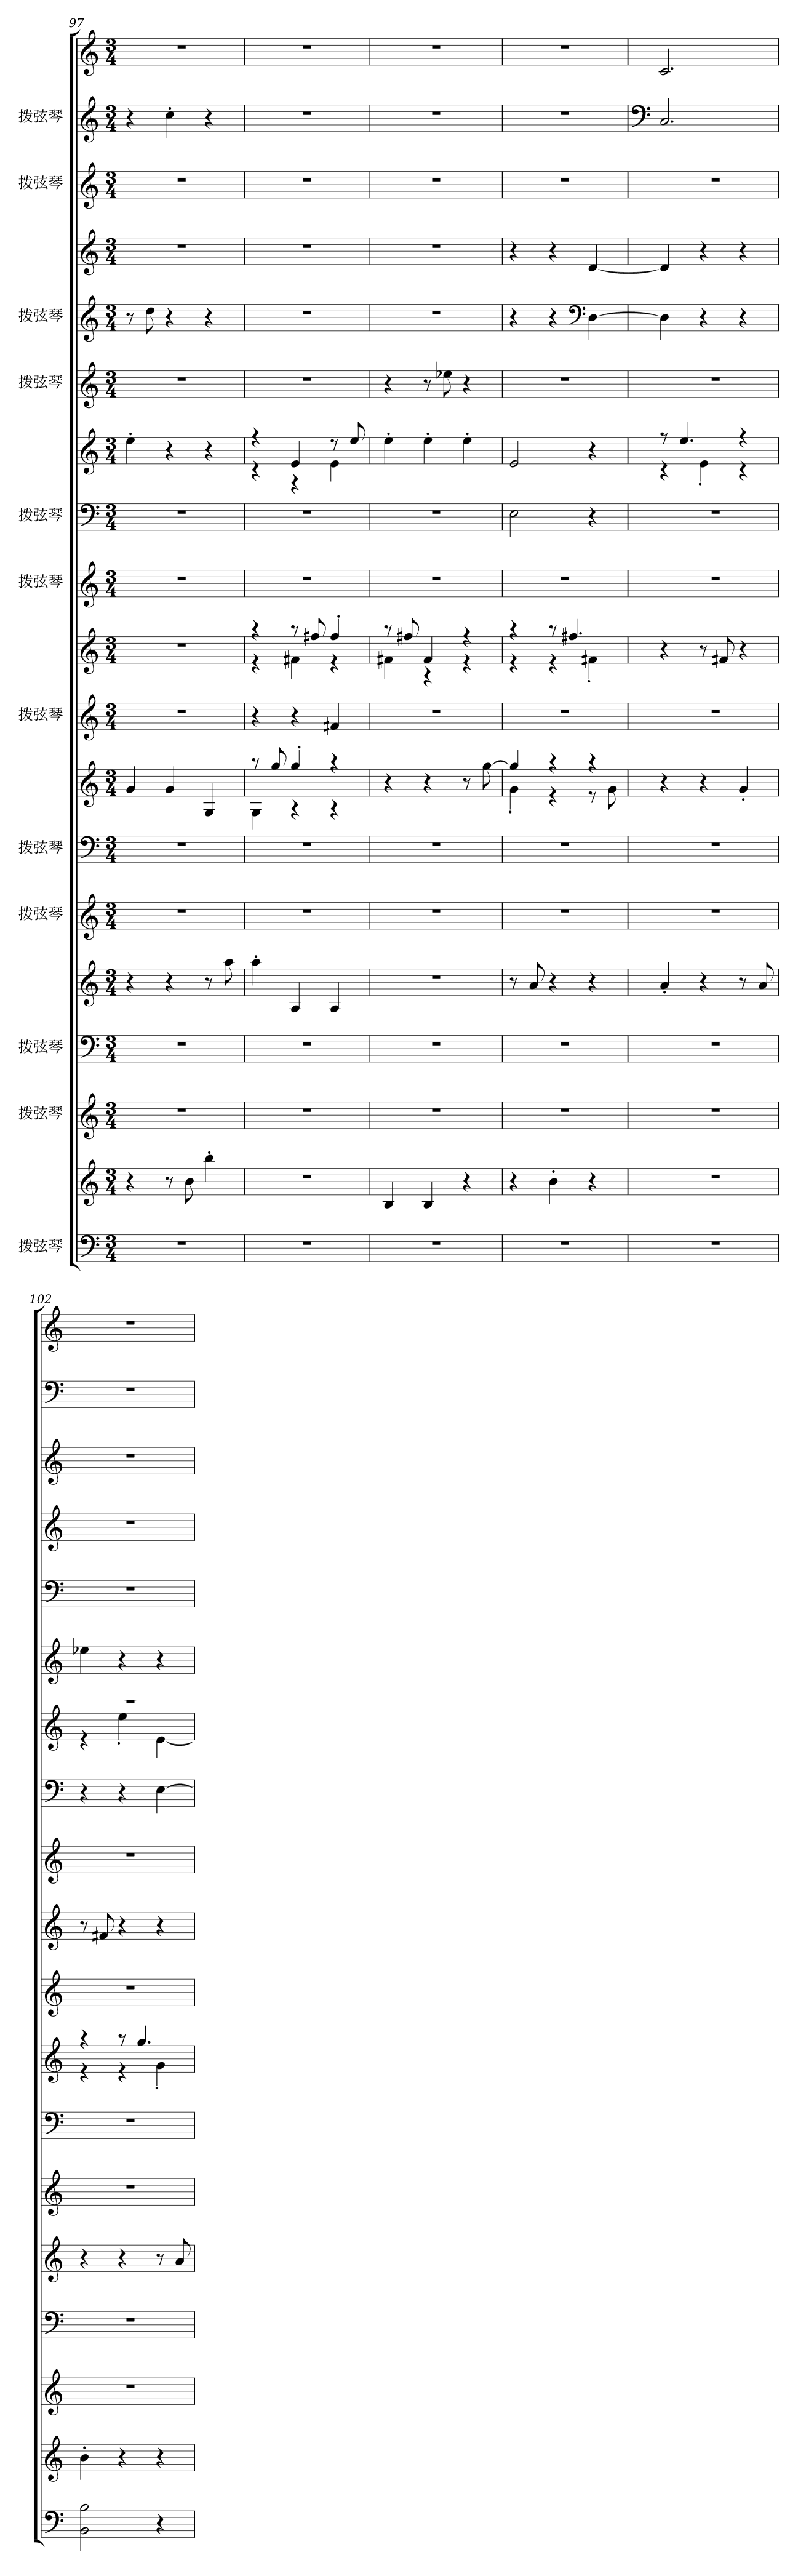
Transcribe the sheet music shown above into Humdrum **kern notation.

**kern	**kern	**kern	**kern	**kern	**kern	**kern	**kern	**kern	**kern	**kern	**kern	**kern	**kern	**kern	**kern	**kern	**kern	**kern
*part12	*part12	*part11	*part10	*part10	*part9	*part8	*part8	*part7	*part7	*part6	*part5	*part5	*part4	*part3	*part3	*part2	*part1	*part1
*staff19	*staff18	*staff17	*staff16	*staff15	*staff14	*staff13	*staff12	*staff11	*staff10	*staff9	*staff8	*staff7	*staff6	*staff5	*staff4	*staff3	*staff2	*staff1
*I"拨弦琴	*	*I"拨弦琴	*I"拨弦琴	*	*I"拨弦琴	*I"拨弦琴	*	*I"拨弦琴	*	*I"拨弦琴	*I"拨弦琴	*	*I"拨弦琴	*I"拨弦琴	*	*I"拨弦琴	*I"拨弦琴	*
*clefF4	*clefG2	*clefG2	*clefF4	*clefG2	*clefG2	*clefF4	*clefG2	*clefG2	*clefG2	*clefG2	*clefF4	*clefG2	*clefG2	*clefG2	*clefG2	*clefG2	*clefG2	*clefG2
*k[]	*k[]	*k[]	*k[]	*k[]	*k[]	*k[]	*k[]	*k[]	*k[]	*k[]	*k[]	*k[]	*k[]	*k[]	*k[]	*k[]	*k[]	*k[]
*M3/4	*M3/4	*M3/4	*M3/4	*M3/4	*M3/4	*M3/4	*M3/4	*M3/4	*M3/4	*M3/4	*M3/4	*M3/4	*M3/4	*M3/4	*M3/4	*M3/4	*M3/4	*M3/4
=97	=97	=97	=97	=97	=97	=97	=97	=97	=97	=97	=97	=97	=97	=97	=97	=97	=97	=97
2.r	4r	2.r	2.r	4r	2.r	2.r	4g/	2.r	2.r	2.r	2.r	4ee'\	2.r	8r	2.r	2.r	4r	2.r
.	.	.	.	.	.	.	.	.	.	.	.	.	.	8dd\	.	.	.	.
.	8r	.	.	4r	.	.	4g/	.	.	.	.	4r	.	4r	.	.	4cc'\	.
.	8b\	.	.	.	.	.	.	.	.	.	.	.	.	.	.	.	.	.
.	4bb'\	.	.	8r	.	.	4G/	.	.	.	.	4r	.	4r	.	.	4r	.
.	.	.	.	8aa\	.	.	.	.	.	.	.	.	.	.	.	.	.	.
=98	=98	=98	=98	=98	=98	=98	=98	=98	=98	=98	=98	=98	=98	=98	=98	=98	=98	=98
*	*	*	*	*	*	*	*^	*	*^	*	*	*^	*	*	*	*	*	*
2.r	2.r	2.r	2.r	4aa'\	2.r	2.r	8r	4G\	4r	4r	4r	2.r	2.r	4r	4r	2.r	2.r	2.r	2.r	2.r	2.r
.	.	.	.	.	.	.	8gg/	.	.	.	.	.	.	.	.	.	.	.	.	.	.
.	.	.	.	4A/	.	.	4gg'/	4r	4r	8r	4f#X\	.	.	4e/	4r	.	.	.	.	.	.
.	.	.	.	.	.	.	.	.	.	8ff#X/	.	.	.	.	.	.	.	.	.	.	.
.	.	.	.	4A/	.	.	4r	4r	4f#X/	4ff#'/	4r	.	.	8r	4e\	.	.	.	.	.	.
.	.	.	.	.	.	.	.	.	.	.	.	.	.	8ee/	.	.	.	.	.	.	.
*	*	*	*	*	*	*	*v	*v	*	*	*	*	*	*v	*v	*	*	*	*	*	*
!!LO:PB:g=z
=99	=99	=99	=99	=99	=99	=99	=99	=99	=99	=99	=99	=99	=99	=99	=99	=99	=99	=99	=99
2.r	4B/	2.r	2.r	2.r	2.r	2.r	4r	2.r	8r	4f#X\	2.r	2.r	4ee'\	4r	2.r	2.r	2.r	2.r	2.r
.	.	.	.	.	.	.	.	.	8ff#X/	.	.	.	.	.	.	.	.	.	.
.	4B/	.	.	.	.	.	4r	.	4f#/	4r	.	.	4ee'\	8r	.	.	.	.	.
.	.	.	.	.	.	.	.	.	.	.	.	.	.	8ee-X\	.	.	.	.	.
.	4r	.	.	.	.	.	8r	.	4r	4r	.	.	4ee'\	4r	.	.	.	.	.
.	.	.	.	.	.	.	[8gg\	.	.	.	.	.	.	.	.	.	.	.	.
=100	=100	=100	=100	=100	=100	=100	=100	=100	=100	=100	=100	=100	=100	=100	=100	=100	=100	=100	=100
*	*	*	*	*	*	*	*^	*	*	*	*	*	*	*	*	*	*	*	*
2.r	4r	2.r	2.r	8r	2.r	2.r	4gg/]	4g'\	2.r	4r	4r	2.r	2E\	2e/	2.r	4r	4r	2.r	2.r	2.r
.	.	.	.	8a/	.	.	.	.	.	.	.	.	.	.	.	.	.	.	.	.
.	4b'\	.	.	4r	.	.	4r	4r	.	8r	4r	.	.	.	.	4r	4r	.	.	.
.	.	.	.	.	.	.	.	.	.	4.ff#X/	.	.	.	.	.	.	.	.	.	.
*	*	*	*	*	*	*	*	*	*	*	*	*	*	*	*	*clefF4	*	*	*	*
.	4r	.	.	4r	.	.	4r	8r	.	.	4f#X'\	.	4r	4r	.	[4D\	[4d/	.	.	.
.	.	.	.	.	.	.	.	8g\	.	.	.	.	.	.	.	.	.	.	.	.
*	*	*	*	*	*	*	*v	*v	*	*v	*v	*	*	*	*	*	*	*	*	*
=101	=101	=101	=101	=101	=101	=101	=101	=101	=101	=101	=101	=101	=101	=101	=101	=101	=101	=101
*	*	*	*	*	*	*	*	*	*	*	*	*	*	*	*	*	*clefF4	*
*	*	*	*	*	*	*	*	*	*	*	*	*^	*	*	*	*	*	*
2.r	2.r	2.r	2.r	4a'/	2.r	2.r	4r	2.r	4r	2.r	2.r	8r	4r	2.r	4D\]	4d/]	2.r	2.C/	2.c/
.	.	.	.	.	.	.	.	.	.	.	.	4.ee/	.	.	.	.	.	.	.
.	.	.	.	4r	.	.	4r	.	8r	.	.	.	4e'\	.	4r	4r	.	.	.
.	.	.	.	.	.	.	.	.	8f#X/	.	.	.	.	.	.	.	.	.	.
.	.	.	.	8r	.	.	4g'/	.	4r	.	.	4r	4r	.	4r	4r	.	.	.
.	.	.	.	8a/	.	.	.	.	.	.	.	.	.	.	.	.	.	.	.
=102	=102	=102	=102	=102	=102	=102	=102	=102	=102	=102	=102	=102	=102	=102	=102	=102	=102	=102	=102
*	*	*	*	*	*	*	*^	*	*	*	*	*	*	*	*	*	*	*	*
2BB\ 2B\	4b'\	2.r	2.r	4r	2.r	2.r	4r	4r	2.r	8r	2.r	4r	2.r	4r	4ee-X\	2.r	2.r	2.r	2.r	2.r
.	.	.	.	.	.	.	.	.	.	8f#X/	.	.	.	.	.	.	.	.	.	.
.	4r	.	.	4r	.	.	8r	4r	.	4r	.	4r	.	4ee'\	4r	.	.	.	.	.
.	.	.	.	.	.	.	4.gg/	.	.	.	.	.	.	.	.	.	.	.	.	.
4r	4r	.	.	8r	.	.	.	4g'\	.	4r	.	[4E\	.	[4e\	4r	.	.	.	.	.
.	.	.	.	8a/	.	.	.	.	.	.	.	.	.	.	.	.	.	.	.	.
*	*	*	*	*	*	*	*v	*v	*	*	*	*	*v	*v	*	*	*	*	*	*
=	=	=	=	=	=	=	=	=	=	=	=	=	=	=	=	=	=	=
*-	*-	*-	*-	*-	*-	*-	*-	*-	*-	*-	*-	*-	*-	*-	*-	*-	*-	*-
